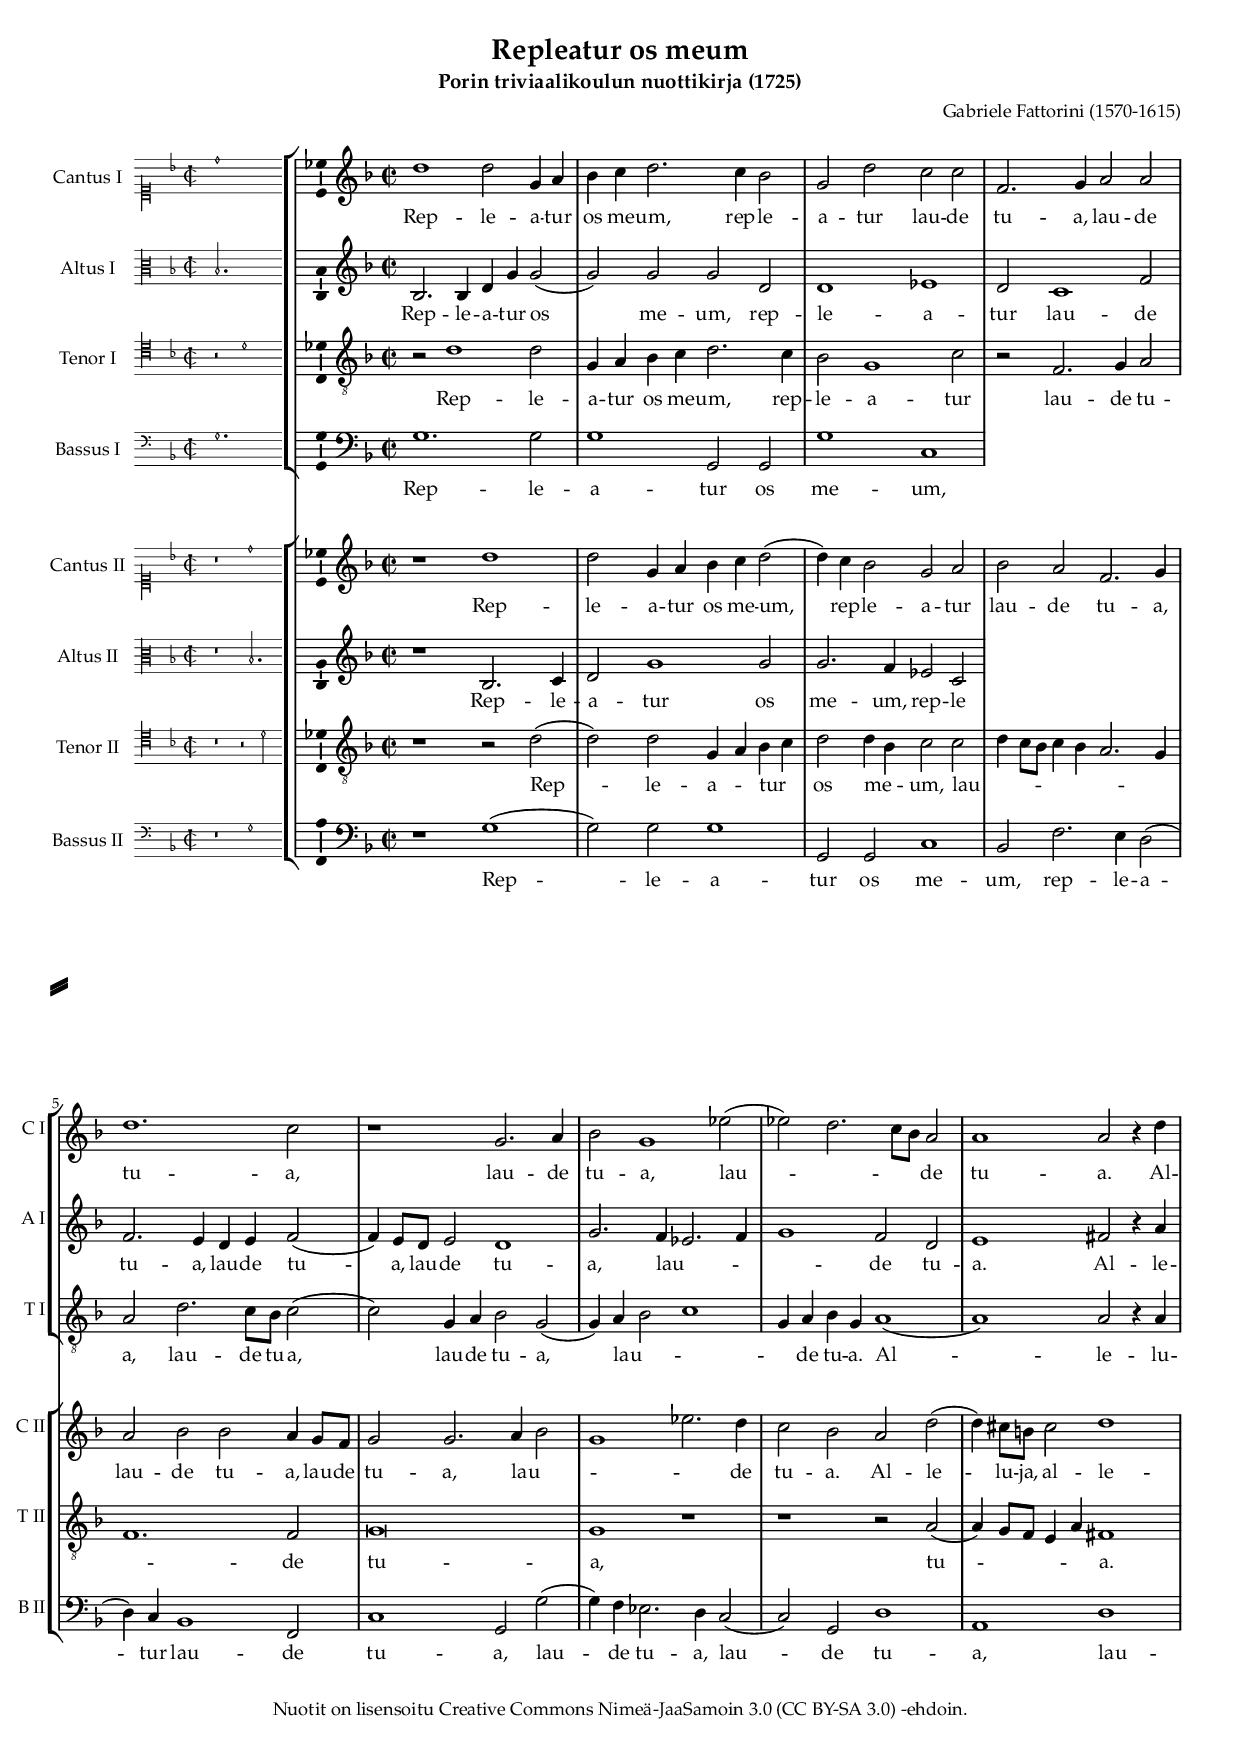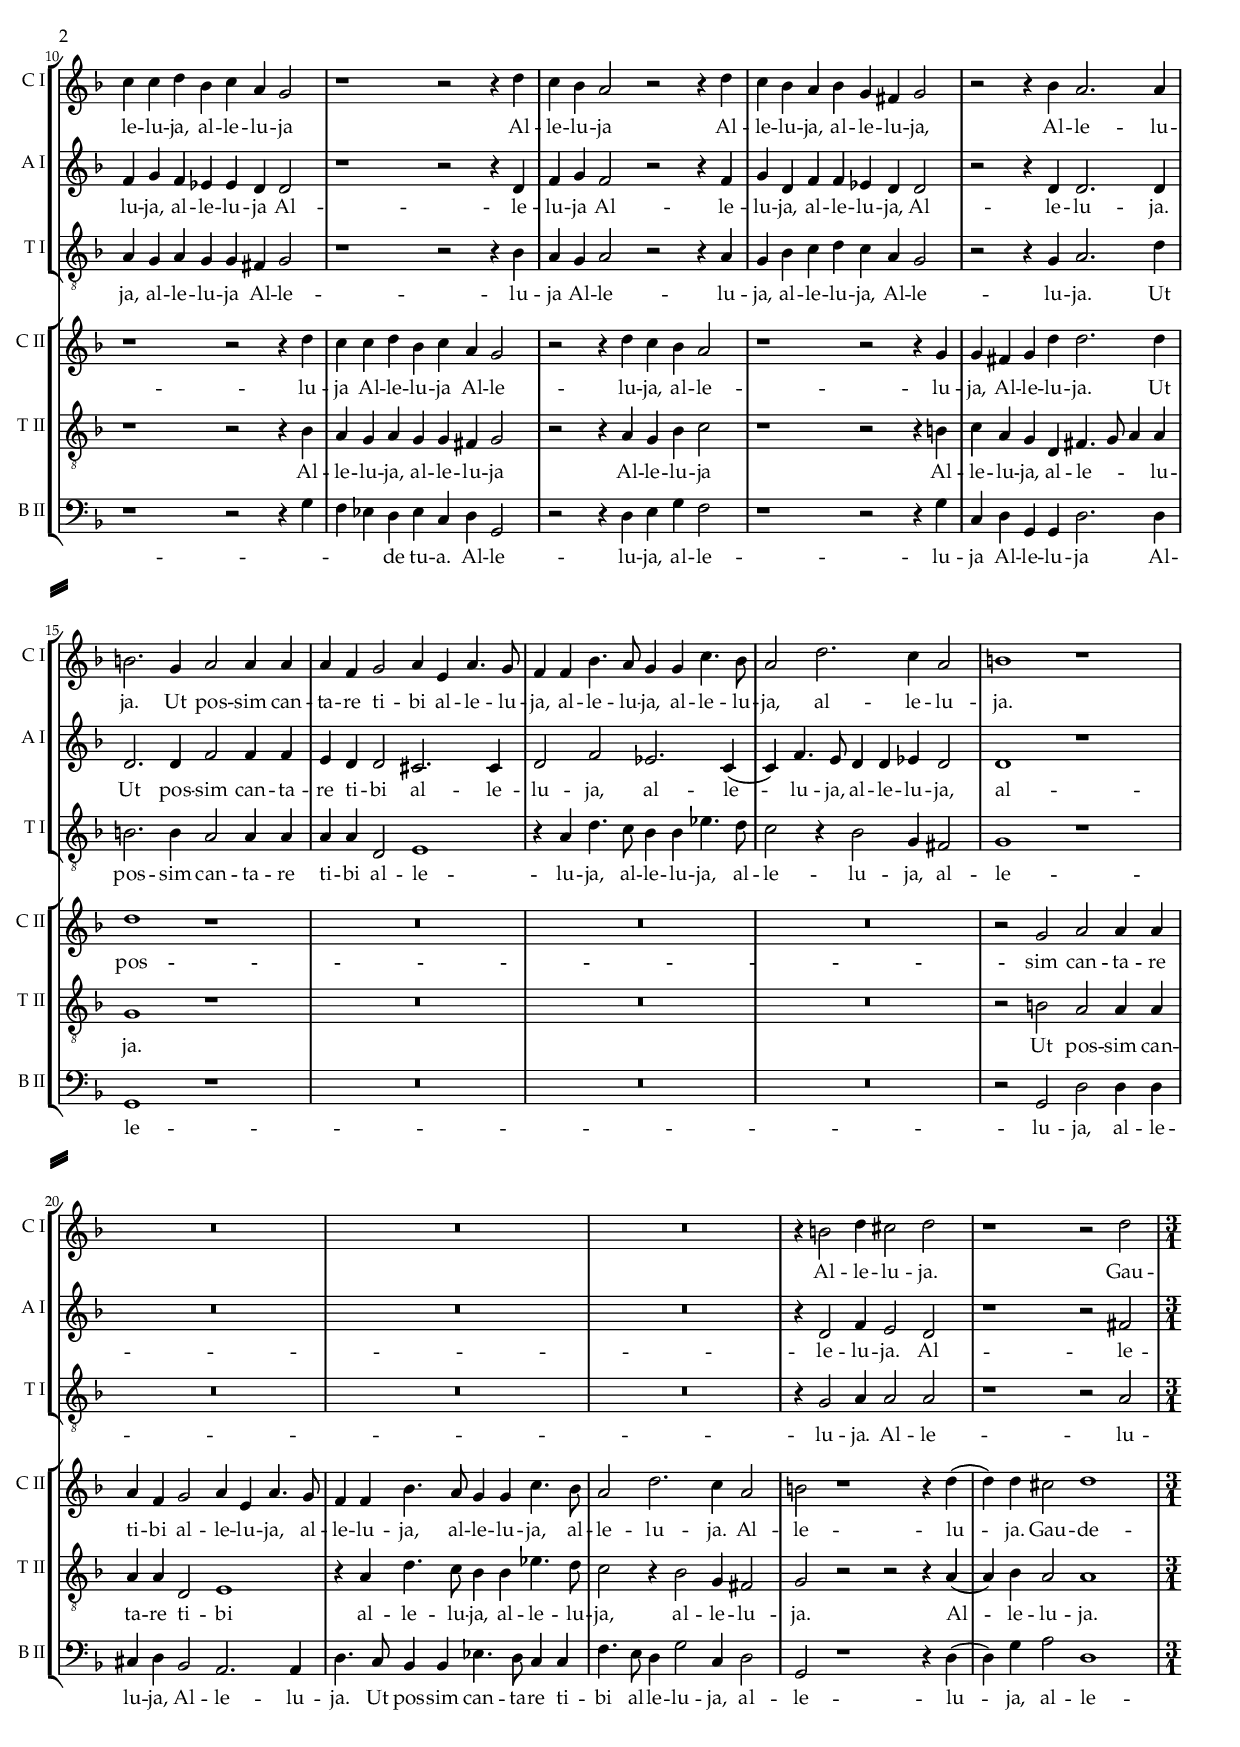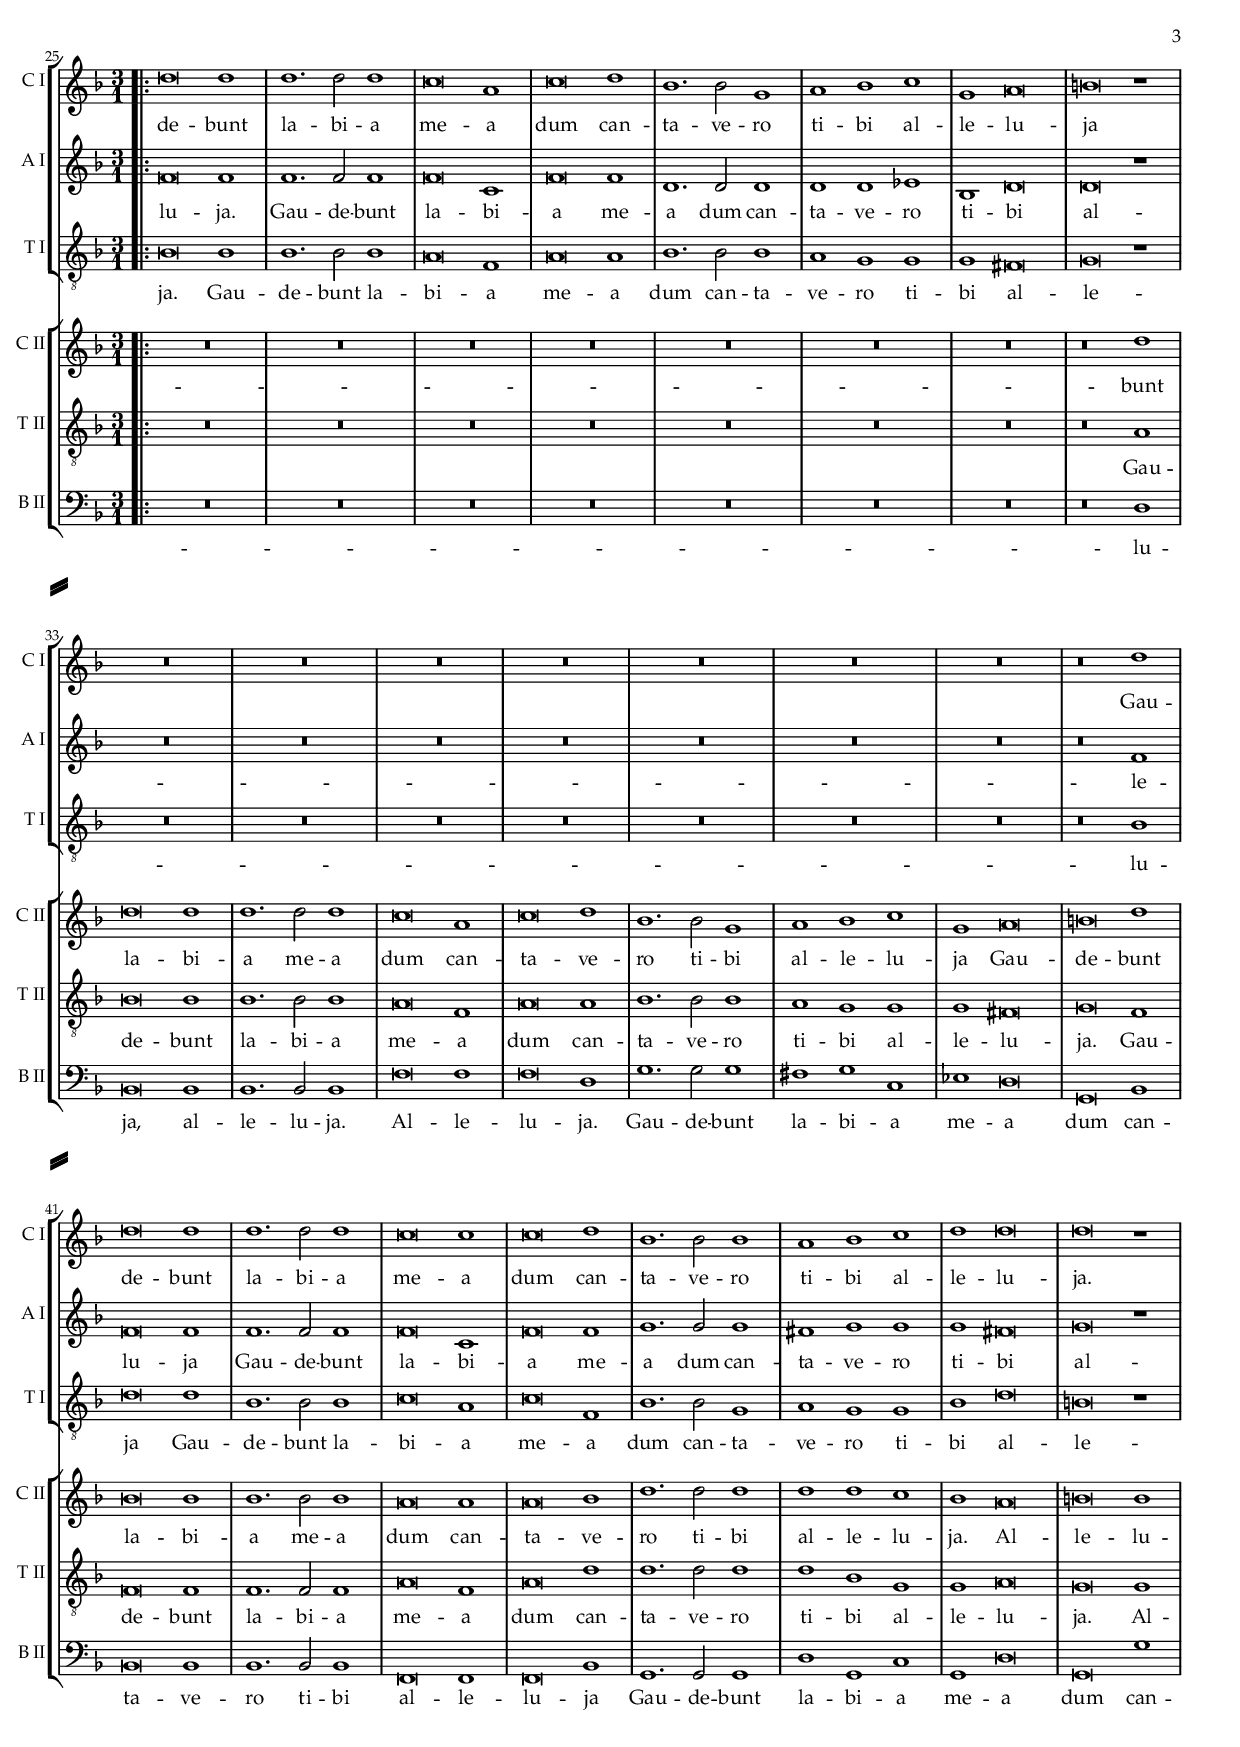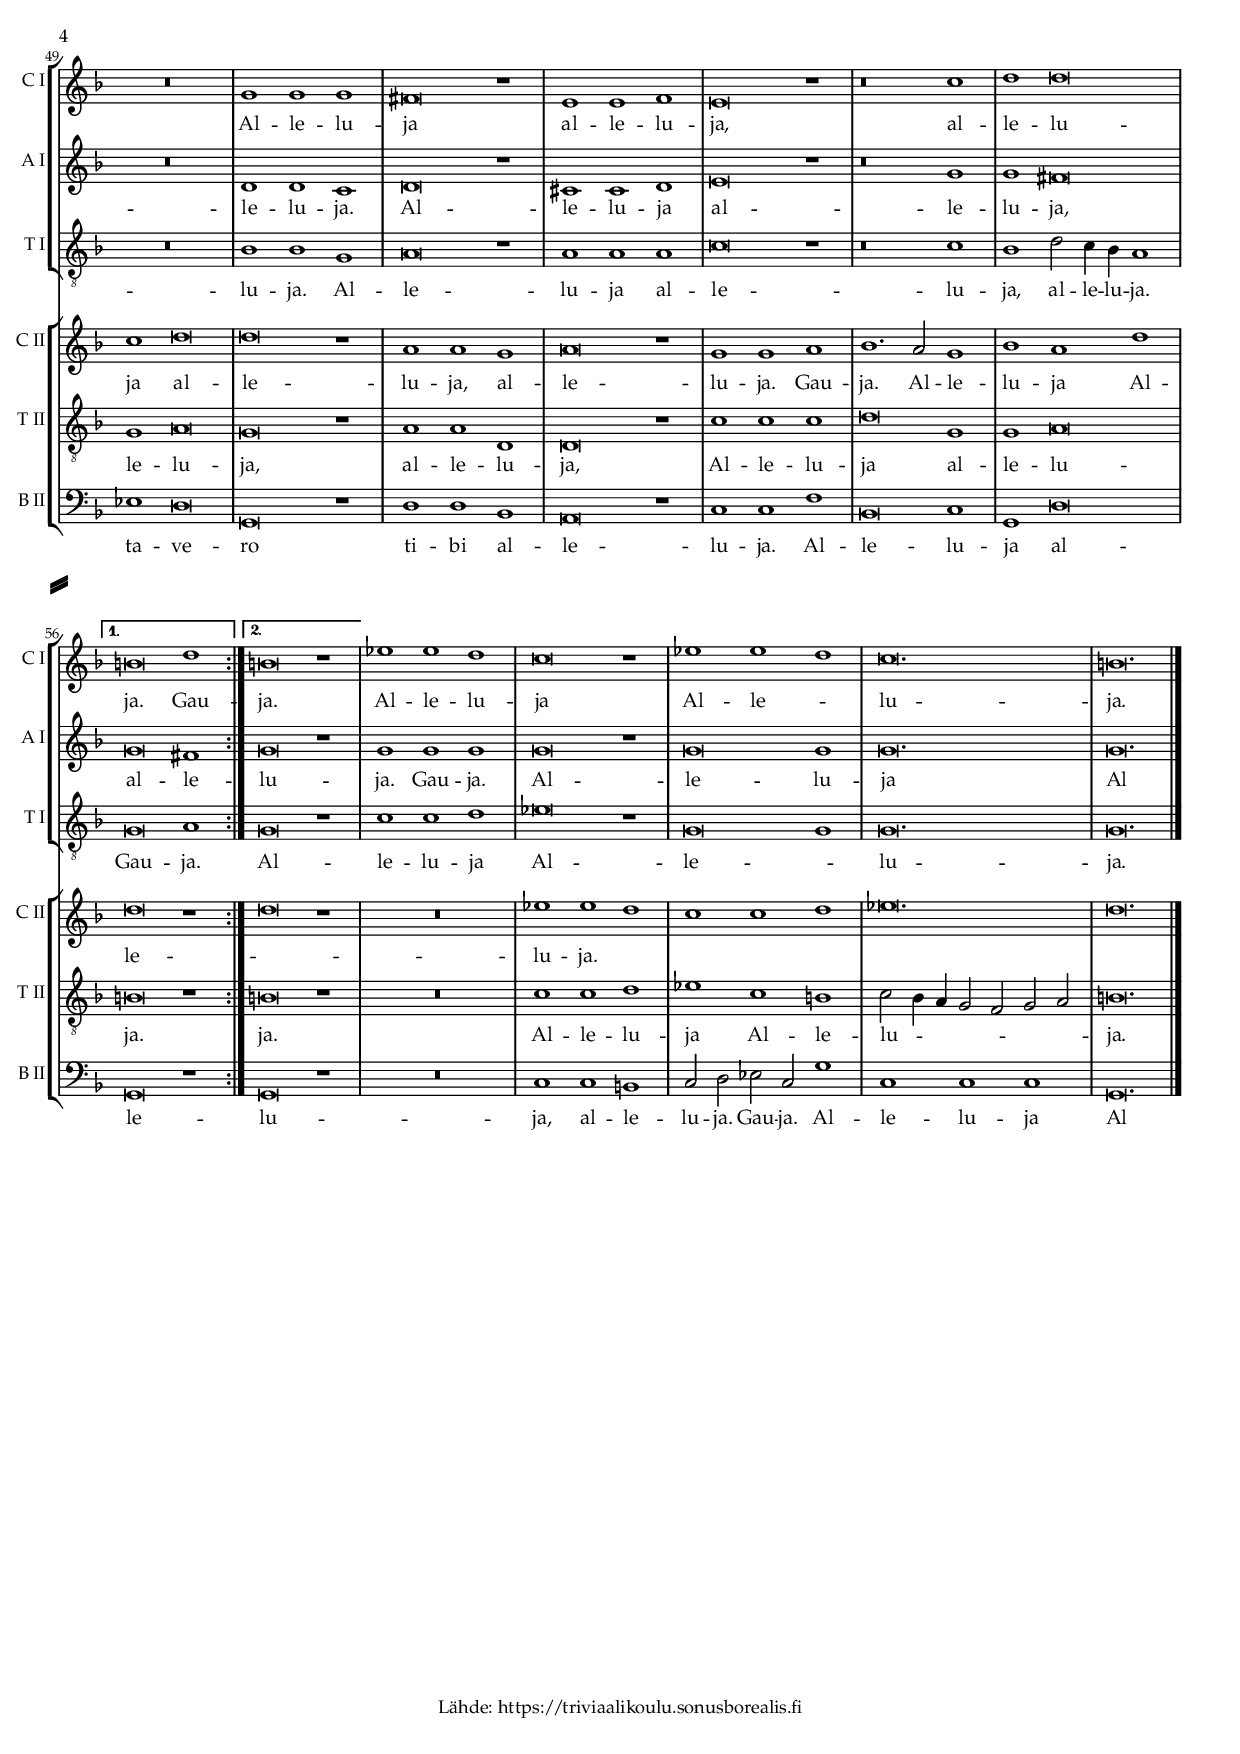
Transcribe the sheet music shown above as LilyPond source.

\version "2.19.49"
\include "suomi.ly"


global = {
%  \numericTimeSignature
  \time 2/2
	\set Timing.measureLength = #(ly:make-moment 4/2)
%  \autoBeamOff
  \key d \minor
  \set Staff.midiInstrument = #"voice oohs"
}

stanzaOneLyricsChoirOne = \lyricmode {
    Rep -- le -- a -- tur os me -- um,
    rep -- le -- a -- tur lau -- de tu -- a,
    lau -- de tu -- a, lau -- de tu -- a,
    lau -- _ _ _ de tu -- a.
    Al -- le -- lu -- ja, al -- le -- lu -- ja
    Al -- le -- lu -- ja
    Al -- le -- lu -- ja, al -- le -- lu -- ja,
    Al -- le -- lu -- ja.
    Ut pos -- sim can -- ta -- re ti -- bi
    al -- le -- lu -- ja, al -- le -- lu -- ja,
    al -- le -- lu -- ja, al -- le -- lu -- ja.
    Al -- le -- lu -- ja.

    Gau -- de -- bunt la -- bi -- a me -- a dum
    can -- ta -- ve -- ro ti -- bi al -- le -- lu -- ja
    Gau -- de -- bunt la -- bi -- a me -- a dum
    can -- ta -- ve -- ro ti -- bi al -- le -- lu -- ja.
    Al -- le -- lu -- ja
    al -- le -- lu -- ja,
    al -- le -- lu -- ja. Gau --
    ja.
    Al -- le -- lu -- ja
    Al -- le -- _ lu -- ja.
}


% First choir

SopranoOneMusic = \relative c'' {
	\set Staff.instrumentName = #"Cantus I"
	\set Staff.shortInstrumentName = "C I"

	\incipit { \clef "mensural-c1" \key d \minor \time 2/2 d''1 }

	d1 d2 g,4 a | b c d2. c4 b2 | g d' c c | f,2. g4 a2 a |
	d1. c2 | r1 g2. a4 | b2 g1 es'2( | es) d2. c8 b a2 |
	a1 a2 r4 d4 | c c d b c a g2 | r1 r2 r4 d' | c b a2 r2 r4 d |
% p2
  c b a b g fis g2 | r2 r4 b a2. a4 | h2. g4 a2 a4 a |
	a f g2 a4 e a4. g8 | f4 f b4. a8 g4 g c4. b8 | a2 d2. c4 a2 |
	h1 r1 | R\breve | R\breve | R\breve |
% p3
	r4 h2 d4 cis2 d | r1 r2 d2 |
	\time 3/1
	\repeat volta 2 {
		d\breve d1 | d1. d2 d1 | c\breve a1 | c\breve d1 | b1. b2 g1 | a b c |
		g a\breve | h\breve r1 | \repeat unfold 7 { R\breve. }
% p4
		r\breve d1 | d\breve d1 | d1. d2 d1 | c\breve c1 | c\breve d1 |
		b1. b2 b1 | a b c | d d\breve | d\breve r1 | R\breve. | g,1 g g | fis\breve r1 |
		e1 e f | e\breve r1 | r\breve c'1 | d1 d\breve |
	}
	\alternative {
		{
			h\breve d1 |
		}
		{
			h\breve r1 |
		}
	}
	es es d | c\breve r1 |
% p5
	es es d | c\breve. | h\breve. \bar "|."
}

stanzaOneLyricsChoirOneSoprano = \lyricmode {
    Rep -- le -- a -- tur os me -- um,
    rep -- le -- a -- tur lau -- de tu -- a,
    lau -- de tu -- a, lau -- de tu -- a,
    lau -- _ _ _ de tu -- a.
    Al -- le -- lu -- ja, al -- le -- lu -- ja
    Al -- le -- lu -- ja
    Al -- le -- lu -- ja, al -- le -- lu -- ja,
    Al -- le -- lu -- ja.
    Ut pos -- sim can -- ta -- re ti -- bi
    al -- le -- lu -- ja, al -- le -- lu -- ja,
    al -- le -- lu -- ja, al -- le -- lu -- ja.
    Al -- le -- lu -- ja.

    Gau -- de -- bunt la -- bi -- a me -- a dum
    can -- ta -- ve -- ro ti -- bi al -- le -- lu -- ja
    Gau -- de -- bunt la -- bi -- a me -- a dum
    can -- ta -- ve -- ro ti -- bi al -- le -- lu -- ja.
    Al -- le -- lu -- ja
    al -- le -- lu -- ja,
    al -- le -- lu -- ja. Gau --
    ja.
    Al -- le -- lu -- ja
    Al -- le -- _ lu -- ja.
}

AltoOneMusic = \relative c' {
	\set Staff.instrumentName = #"Altus I"
	\set Staff.shortInstrumentName = "A I"

	\incipit { \clef "mensural-c3" \key d \minor \time 2/2 b2. }

	b2. b4 d g g2( | g) g g d | d1 es | d2 c1 f2 |
	f2. e4 d e f2( | f4) e8 d e2 d1 | g2. f4 es2. f4 | g1 f2 d |
	e1 fis2 r4 a | f g f es es d d2 | r1 r2 r4 d | f g f2 r2 r4 f |
% p2
	g d f f es d d2 | r2 r4 d d2. d4 | d2. d4 f2 f4 f |
	e d d2 cis2. cis4 | d2 f es2. c4( | c) f4. e8 d4 d es d2 |
	d1 r | \repeat unfold 3 { R\breve } |
% p3
	r4 d2 f4 e2 d | r1 r2 fis |
	\time 3/1
	\repeat volta 2 {
		f\breve f1 | f1. f2 f1 | f\breve c1 | f\breve f1 | d1. d2 d1 | d d es |
		b d\breve | d\breve r1 |
		\repeat unfold 7 { R\breve. } |
% p4
		r\breve f1 | f\breve f1 | f1. f2 f1 | f\breve c1 | f\breve f1 |
		g1. g2 g1 | fis g g | g fis\breve | g\breve r1 | R\breve. |
		d1 d c | d\breve r1 |
		cis cis d | e\breve r1 | r\breve g1 | g fis\breve |
	}
	\alternative {
		{
			g\breve fis1 |
		}
		{
			g\breve r1 |
		}
	}
	g g g | g\breve r1 |
% p5
	g\breve g1 | g\breve. | g\breve. \bar "|."
}

stanzaOneLyricsChoirOneAlto = \lyricmode {
    Rep -- le -- a -- tur os me -- um,
    rep -- le -- a -- tur
    lau -- de tu -- _ _ _ _ _ _ _ a,
    lau -- _ _ _ _ _ de tu -- a.
    Al -- le -- lu -- ja, al -- le -- lu -- ja
    Al -- le -- lu -- ja
    Al -- le -- lu -- ja, al -- le -- lu -- ja,
    Al -- le -- lu -- ja.
    Ut pos -- sim can -- ta -- re ti -- bi
    al -- le -- lu -- ja, al -- le -- lu -- ja,
    al -- le -- lu -- ja.
    Al -- le -- lu -- ja.

    Gau -- de -- bunt la -- bi -- a me -- a dum
    can -- ta -- ve -- ro ti -- bi al -- le -- lu -- ja
    Gau -- de -- bunt la -- bi -- a me -- a dum
    can -- ta -- ve -- ro ti -- bi al -- le -- lu -- ja.
    Al -- le -- lu -- ja
    al -- le -- lu -- ja,
    al -- le -- lu -- ja. Gau --
    ja.
    Al -- le -- lu -- ja
    Al -- le -- lu -- ja.
}

TenoreOneMusic = \relative c' {
	\set Staff.instrumentName = #"Tenor I"
	\set Staff.shortInstrumentName = "T I"

	\incipit { \clef "mensural-c4" \key d \minor \time 2/2 r2 d'1 }

	\clef "treble_8"
	r2 d1 d2 | g,4 a b c d2. c4 | b2 g1 c2 | r2 f,2. g4 a2 |
	a2 d2. c8 b c2( | c) g4 a b2 g( | g4) a b2 c1 | g4 a b g a1( |
	a) a2 r4 a | a g a g g fis g2 | r1 r2 r4 b | a g a2 r2 r4 a |
% p2
	g b c d c a g2 | r2 r4 g a2. d4 | h2. h4 a2 a4 a |
	a a d,2 e1 | r4 a d4. c8 b4 b es4. d8 | c2 r4 b2 g4 fis2 |
	g1 r | R\breve | R\breve |
% p3
	R\breve | r4 g2 a4 a2 a | r1 r2 a |
	\time 3/1
	\repeat volta 2 {
		b\breve b1 | b1. b2 b1 | a\breve f1 | a\breve a1 | b1. b2 b1 |
		a g g | g fis\breve | g\breve r1 |
		\repeat unfold 7 { R\breve. } |
% p4
		r\breve b1 | d\breve d1 | b1. b2 b1 | c\breve a1 | c\breve f,1 |
		b1. b2 g1 | a g g | b d\breve | h\breve r1 | R\breve. |
		b1 b g | a\breve r1 | a a a | c\breve r1 | r\breve c1 |
		b d2 c4 b a1 |
	}
	\alternative {
		{
			g\breve a1 |
		}
		{
			g\breve r1 |
		}
	}
	c c d | es\breve r1 |
% p5
	g,\breve g1 | g\breve. | g\breve. \bar "|."
}

stanzaOneLyricsChoirOneTenor = \lyricmode {
    Rep -- le -- a -- _ _ _ _ tur os me -- um,
    lau -- _ _ de tu -- _ _ _ a, __ _ _
    lau -- _ _ de tu -- _ _ _ _ a.
    Al -- le -- lu -- ja, al -- le -- lu -- ja
    Al -- le -- lu -- ja
    Al -- le -- lu -- ja,
    Al -- le -- lu -- ja.
    Ut pos -- sim can -- ta -- re ti -- bi
    al -- le -- lu -- ja, al -- le -- lu -- ja,
    al -- le -- lu -- ja, al -- le -- lu -- ja.
    Al -- le -- lu -- ja.

    Gau -- de -- bunt la -- bi -- a me -- a dum
    can -- ta -- ve -- ro ti -- bi al -- le -- lu -- ja
    Gau -- de -- bunt la -- bi -- a me -- a dum
    can -- ta -- ve -- ro ti -- bi al -- le -- lu -- ja.
    Al -- le -- lu -- ja
    al -- le -- lu -- ja,
    al -- le -- lu -- _ _ _ ja. Gau --
    ja.
    Al -- le -- lu -- ja
    Al -- le -- lu -- ja.
}

BassOneMusic = \relative c' {
	\set Staff.instrumentName = #"Bassus I"
	\set Staff.shortInstrumentName = "B I"

	\incipit { \clef "mensural-f" \key d \minor \time 2/2 g1. }

	\clef bass
	g1. g2 | g1 g,2 g | g'1 c, |
}


% Second choir

SopranoTwoMusic = \relative c'' {
	\set Staff.instrumentName = #"Cantus II"
	\set Staff.shortInstrumentName = "C II"

	\incipit {
		\clef "mensural-c1" \key d \minor \time 2/2
		r1 d''1
	}

	r1 d1 | d2 g,4 a b c d2( | d4) c b2 g a | b a f2. g4 |
	a2 b b a4 g8 f | g2 g2. a4 b2 | g1 es'2. d4 | c2 b a d( |
	d4)cis8 h cis2 d1 | r1 r2 r4 d | c c d b c a g2 | r2 r4 d' c b a2 |
% p2
	r1 r2 r4 g | g fis g d' d2. d4 | d1 r |
	\repeat unfold 3 { R\breve } |
	r2 g, a a4 a | a f g2 a4 e a4. g8 | f4 f b4. a8 g4 g  c4. b8 |
% p3
	a2 d2. c4 a2 | h r1 r4 d( | d) d cis2 d1 |
	\time 3/1
	\repeat volta 2 {
		\repeat unfold 7 { R\breve. } |
		r\breve d1 | d\breve d1 | d1. d2 d1 | c\breve a1 | c\breve d1 |
		b1. b2 g1 |
% p4
		a b c | g a\breve | h\breve d1 | b\breve b1 | b1. b2 b1 |
		a\breve a1 | a\breve b1 |
		d1. d2 d1 | d d c | b a\breve | h\breve h1 | c d\breve | d\breve r1 |
		a a g | a\breve r1 | g g a | b1. a2 g1 | b a d |
	}
	\alternative {
		{
			d\breve r1 |
		}
		{
			d\breve r1 |
		}
	}
	R\breve. |
% p5
	es1 es d | c c d | es\breve. | d\breve. \bar "|."
}


stanzaOneLyricsChoirTwoSoprano = \lyricmode {
    Rep -- le -- a -- tur os me -- um,
		rep -- le -- a -- tur
		lau -- de tu -- a,
		lau -- de tu -- _ _ _ a,
		lau -- de tu -- a,
		lau -- de tu -- a,
		lau -- de tu -- _ _ a.

    Al -- le -- lu -- ja, al -- le -- lu -- ja
    Al -- le -- lu -- ja
    Al -- le -- lu -- ja, al -- le -- lu -- ja.
    Ut pos -- sim can -- ta -- re ti -- bi
    al -- le -- lu -- ja, al -- le -- lu -- ja,
    al -- le -- lu -- ja, al -- le -- lu -- ja.
    Al -- le -- lu -- ja.

    Gau -- de -- bunt la -- bi -- a me -- a dum
    can -- ta -- ve -- ro ti -- bi al -- le -- lu -- ja.
    Gau -- de -- bunt la -- bi -- a me -- a dum
    can -- ta -- ve -- ro ti -- bi al -- le -- lu -- ja.
    Al -- le -- lu -- ja,
    al -- le -- lu -- ja,
    Al -- le -- lu -- ja, __ _ _
		al -- le -- lu -- ja.
    ja.
    Al -- le -- lu -- ja,
    al -- le -- lu -- ja.
}

AltoTwoMusic = \relative c' {
	\set Staff.instrumentName = #"Altus II"
	\set Staff.shortInstrumentName = "A II"

	\incipit {
		\clef "mensural-c3" \key d \minor \time 2/2
		r1 b2.
	}

	r1 b2. c4 | d2 g1 g2 | g2. f4 es2 c |
}

TenoreTwoMusic = \relative c' {
	\set Staff.instrumentName = #"Tenor II"
	\set Staff.shortInstrumentName = "T II"

	\incipit {
		\clef "mensural-c4" \key d \minor \time 2/2
		r1 r2 d'2
	}

	\clef "treble_8"
	r1 r2 d2( | d) d g,4 a b c | d2 d4 b c2 c | d4 c8 b c4 b a2. g4 |
	f1. f2 | g\breve | g1 r | r r2 a( | a4) g8 f e4 a fis1 |
	r1 r2 r4 b | a g a g g fis g2 | r2 r4 a g b c2 |
% p2
	r1 r2 r4 h | c a g d fis4. g8 a4 a | g1 r |
	R\breve | R\breve | R\breve |
	r2 h a a4 a | a a d,2 e1 | r4 a d4. c8 b4 b es4. d8 |
% p3
	c2 r4 b2 g4 fis2 | g2 r r r4 a( | a) b a2 a1 |
	\time 3/1
	\repeat volta 2 {
		\repeat unfold 7 { R\breve. } |
		r\breve a1 | b\breve b1 | b1. b2 b1 | a\breve f1 | a\breve a1 | b1. b2 b1 |
% p4
		a1 g g | g fis\breve | g\breve
		f1 | f\breve f1 | f1. f2 f1 | a\breve f1 | a\breve d1 |
		d1. d2 d1 | d b g | g a\breve | g\breve g1 | g a\breve | g\breve r1 |
		a1 a d, | d\breve r1 | c' c c | d\breve g,1 | g a\breve |
	}
	\alternative {
		{
			h\breve r1 |
		}
		{
			h\breve r1 |
		}
	}
	R\breve. | c1 c d |
% p5
	es c h | c2 b4 a g2 f g a | h\breve. \bar "|."
}

stanzaOneLyricsChoirTwoTenore = \lyricmode {
    Rep -- le -- a -- _ tur _ os me -- _ um,
		lau -- _ _ _ _ _ _ _ _ de tu -- a,
		tu -- _ _ _ _ a.
    Al -- le -- lu -- ja, al -- le -- lu -- ja
    Al -- le -- lu -- ja
    Al -- le -- lu -- ja, al -- le -- _ _ lu -- ja.
    Ut pos -- sim can -- ta -- re ti -- bi
    al -- le -- lu -- ja, al -- le -- lu -- ja,
    al -- le -- lu -- ja.
    Al -- le -- lu -- ja.

    Gau -- de -- bunt la -- bi -- a me -- a dum
    can -- ta -- ve -- ro ti -- bi al -- le -- lu -- ja.
    Gau -- de -- bunt la -- bi -- a me -- a dum
    can -- ta -- ve -- ro ti -- bi al -- le -- lu -- ja.
    Al -- le -- lu -- ja,
    al -- le -- lu -- ja,
    Al -- le -- lu -- ja
		al -- le -- lu -- ja.
    ja.
    Al -- le -- lu -- ja
    Al -- le -- lu -- _ _ _ _ _ _ ja.
}


BassTwoMusic = \relative c' {
	\set Staff.instrumentName = #"Bassus II"
	\set Staff.shortInstrumentName = "B II"

	\incipit {
		\clef "mensural-f" \key d \minor \time 2/2
		r1 g1
	}

	\clef bass
	r1 g1( | g2) g g1 | g,2 g c1 | b2 f'2. e4 d2( |
	d4) c b1 f2 | c'1 g2 g'( | g4) f es2. d4 c2( | c) g d'1 |
	a d | r1 r2 r4 g | f es d es c d g,2 | r2 r4 d' e g f2 |
% p2
	r1 r2 r4 g | c, d g, g d'2. d4 | g,1 r |
	\repeat unfold 3 { R\breve } |
	r2 g d' d4 d | cis d b2 a2. a4 | d4. c8 b4 b  es4. d8 c4 c |
% p3
	f4. e8 d4 g2 c,4 d2 | g, r1 r4 d'( | d) g a2 d,1 |
	\time 3/1
	\repeat volta 2 {
		\repeat unfold 7 { R\breve. } |
		r\breve d1 | b\breve b1 | b1. b2 b1 | f'\breve f1 |
		f\breve d1 | g1. g2 g1 |
% p4
		fis g c, | es d\breve | g,\breve b1 |
		b\breve b1 | b1. b2 b1 | f\breve f1 | f\breve b1 |
		g1. g2 g1 | d' g, c | g d'\breve |
		g,\breve g'1 | es d\breve | g,\breve r1 |
		d' d b | a\breve r1 | c c f | b,\breve c1 | g d'\breve |
	}
	\alternative {
		{
			g,\breve r1 |
		}
		{
			g\breve r1 |
		}
	}
	R\breve. | c1 c h |
% p5
	c2 d es c g'1 | c, c c | g\breve. \bar "|."
}

stanzaOneLyricsChoirTwoBass = \lyricmode {
    Rep -- le -- a -- tur os me -- um,
		lau -- _ _ _ _ de tu -- a,
		lau -- _ _ _ _ de tu -- _ a.
    Al -- le -- lu -- ja, al -- le -- lu -- ja
    Al -- le -- lu -- ja
    Al -- le -- lu -- ja, al -- le -- lu -- ja.
    Ut pos -- sim can -- ta -- re ti -- bi
    al -- le -- lu -- ja, al -- le -- lu -- ja,
    al -- le -- lu -- ja, al -- le -- lu -- ja.
    Al -- le -- lu -- ja.

    Gau -- de -- bunt la -- bi -- a me -- a dum
    can -- ta -- ve -- ro ti -- bi al -- le -- lu -- ja.
    Gau -- de -- bunt la -- bi -- a me -- a dum
    can -- ta -- ve -- ro ti -- bi al -- le -- lu -- ja.
    Al -- le -- lu -- ja,
    al -- le -- lu -- ja,
    Al -- le -- lu -- ja
		al -- le -- lu -- ja.
    ja.
    Al -- le -- lu -- ja, __ _ _ _ _
    al -- le -- lu -- ja.
}


\include "repleatur-os-meum.header.ily"

\paper {
  system-separator-markup = \slashSeparator
}

\score {
<<
  \new StaffGroup = choirOneStaff <<
    \new Staff <<
      \new Voice = "Soprano" {
		\global
        \SopranoOneMusic
      }
     \new Lyrics \lyricsto "Soprano" {
       \stanzaOneLyricsChoirOneSoprano
     }
    >>
    \new Staff <<
      \new Voice = "Alto" {
        \global
        \AltoOneMusic
      }
     \new Lyrics \lyricsto "Alto" {
       \stanzaOneLyricsChoirOne
     }
    >>
    \new Staff <<
      \new Voice = "Tenore" {
        \global
        \TenoreOneMusic
      }
      \new Lyrics \lyricsto "Tenore" {
       \stanzaOneLyricsChoirOne
      }
    >>
    \new Staff <<
      \new Voice = "Bass" {
        \global
        \BassOneMusic
      }
      \new Lyrics \lyricsto "Bass" {
       \stanzaOneLyricsChoirOne
      }
    >>
  >>

  \new StaffGroup = choirTwoStaff <<
    \new Staff <<
      \new Voice = "SopranoTwo" {
		\global
        \SopranoTwoMusic
      }
     \new Lyrics \lyricsto "SopranoTwo" {
       \stanzaOneLyricsChoirOne
     }
    >>
    \new Staff <<
      \new Voice = "AltoTwo" {
        \global
        \AltoTwoMusic
      }
     \new Lyrics \lyricsto "AltoTwo" {
       \stanzaOneLyricsChoirOne
     }
    >>
    \new Staff <<
      \new Voice = "TenoreTwo" {
        \global
        \TenoreTwoMusic
      }
      \new Lyrics \lyricsto "TenoreTwo" {
       \stanzaOneLyricsChoirTwoTenore
      }
    >>
    \new Staff <<
      \new Voice = "BassTwo" {
        \global
        \BassTwoMusic
      }
      \new Lyrics \lyricsto "BassTwo" {
       \stanzaOneLyricsChoirOne
      }
    >>
  >>
>>

  \midi {
    \tempo 4 = 160
  }
  \layout {
    \context {
      \Staff
      \consists "Ambitus_engraver"
    }
    indent = 4\cm
    incipit-width = 2.5\cm
    \context {
     \Score
     \override VerticalAxisGroup.remove-first = ##t
    }
  }
}
